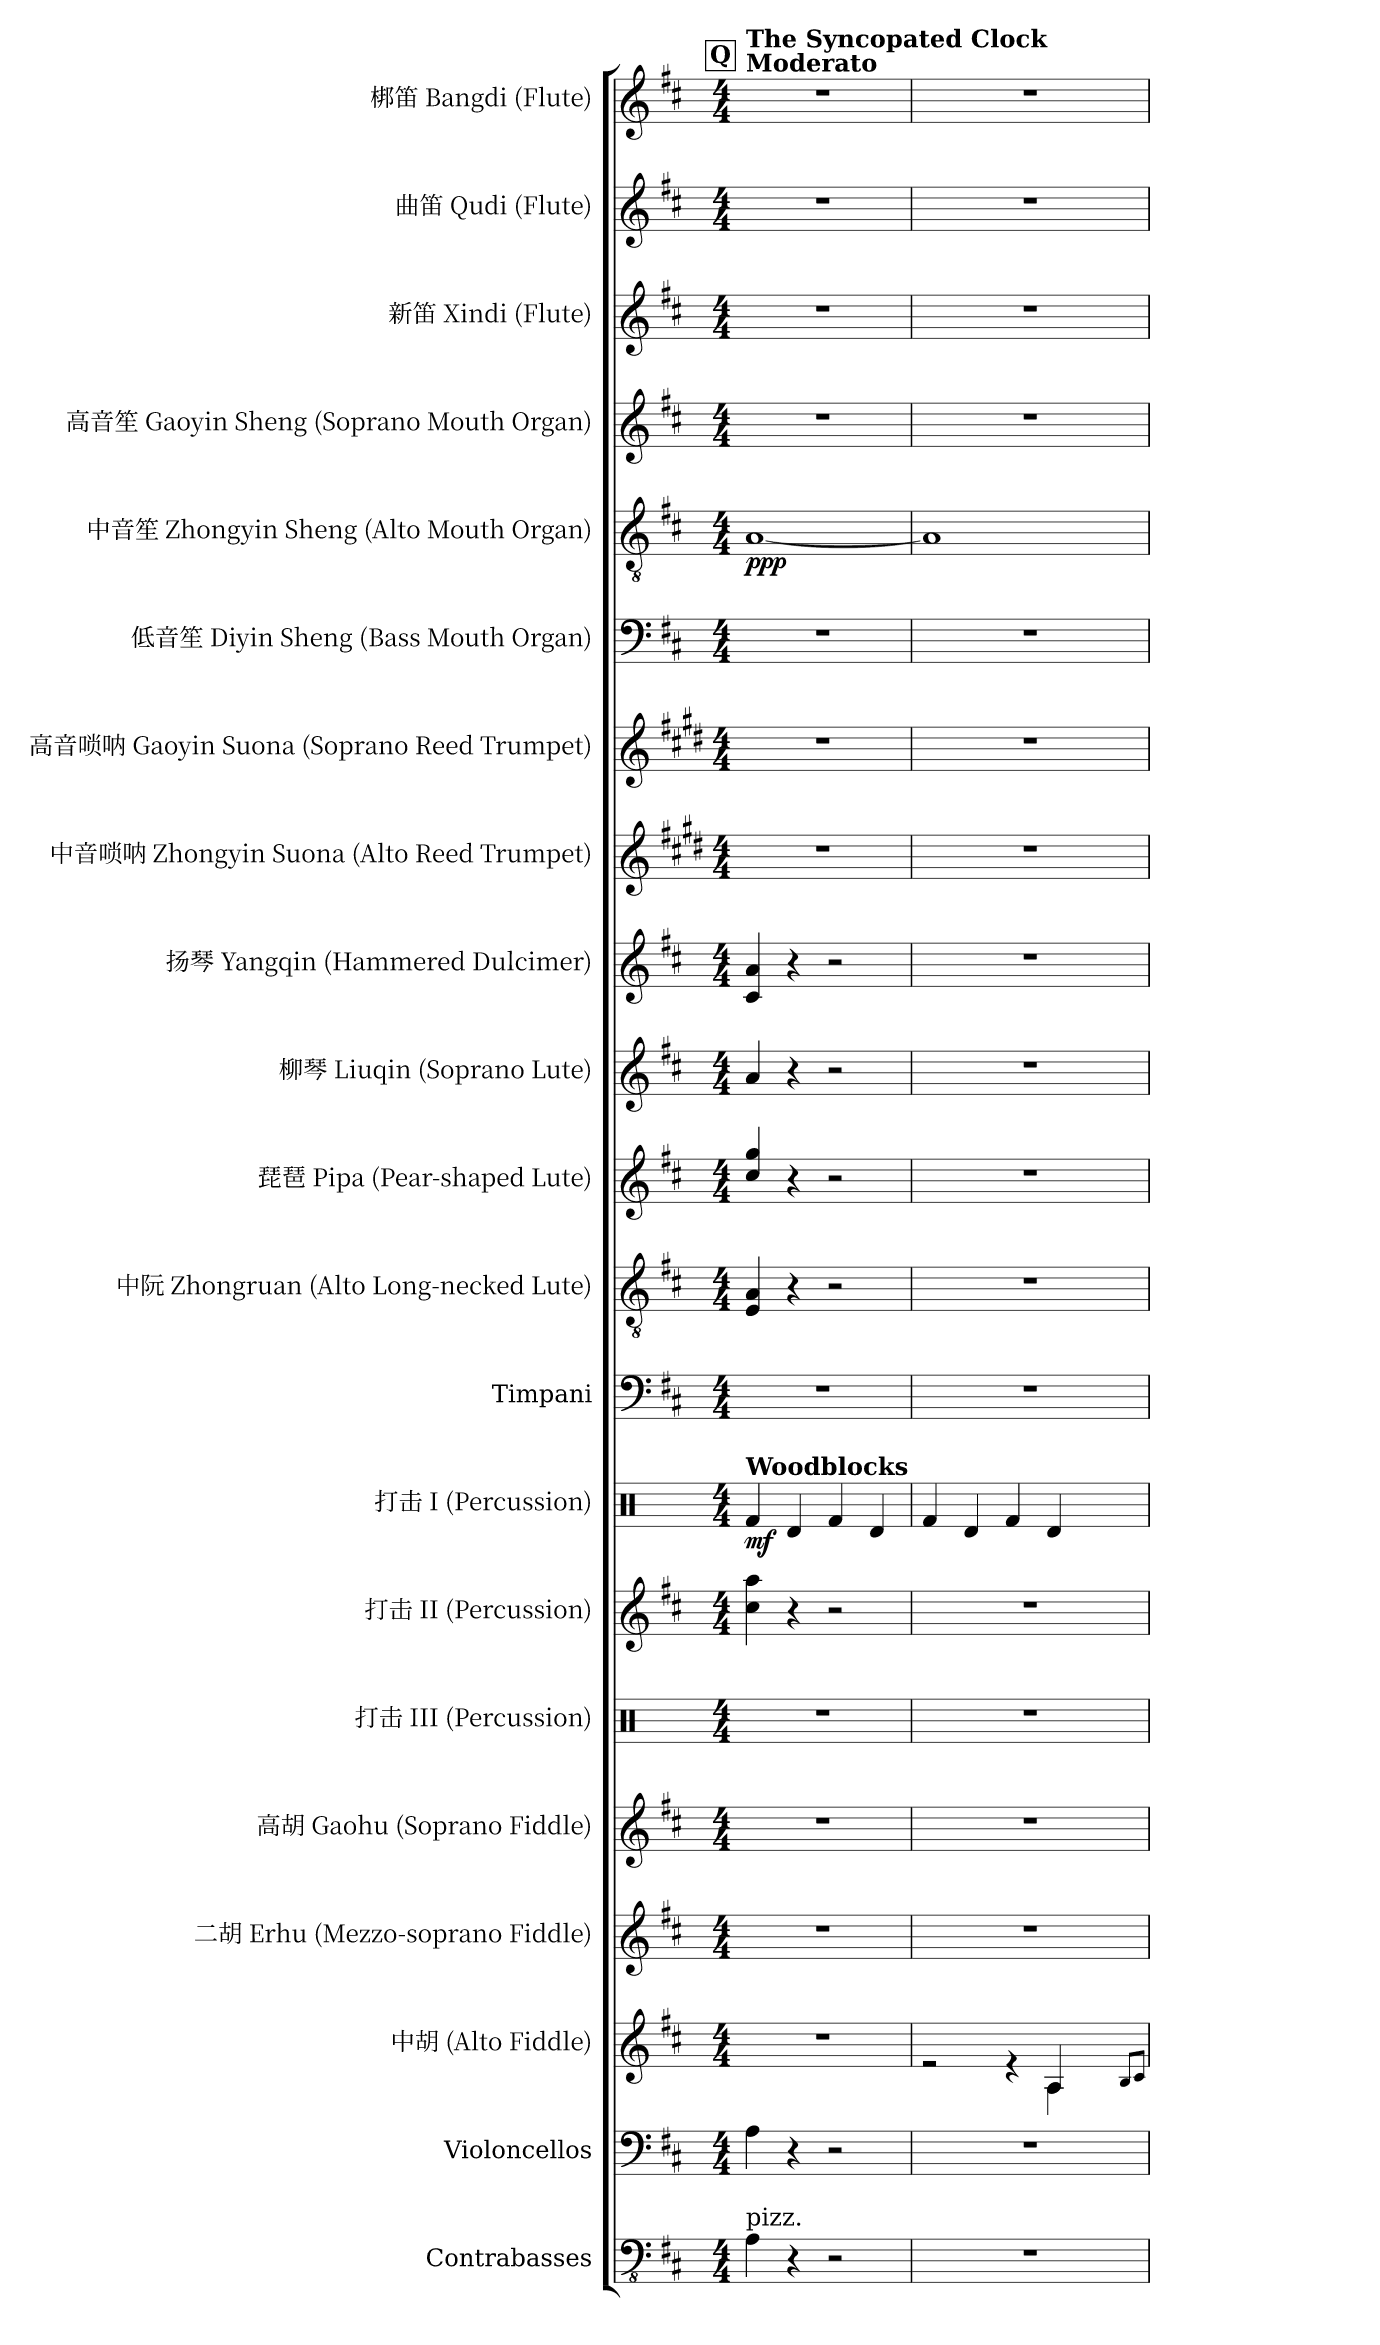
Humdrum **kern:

**kern	**kern	**kern	**dynam	**kern	**kern	**kern	**kern	**kern	**dynam	**kern	**kern	**kern	**kern	**kern	**kern	**kern	**kern	**kern	**dynam	**kern	**kern	**kern	**kern
*part21	*part20	*part19	*part19	*part18	*part17	*part16	*part15	*part14	*part14	*part13	*part12	*part11	*part10	*part9	*part8	*part7	*part6	*part5	*part5	*part4	*part3	*part2	*part1
*staff21	*staff20	*staff19	*staff19	*staff18	*staff17	*staff16	*staff15	*staff14	*staff14	*staff13	*staff12	*staff11	*staff10	*staff9	*staff8	*staff7	*staff6	*staff5	*staff5	*staff4	*staff3	*staff2	*staff1
*I"Contrabasses	*I"Violoncellos	*I"中胡 (Alto Fiddle)	*	*I"二胡 Erhu (Mezzo-soprano Fiddle)	*I"高胡 Gaohu (Soprano Fiddle)	*I"打击 III (Percussion)	*I"打击 II (Percussion)	*I"打击 I (Percussion)	*	*I"Timpani	*I"中阮 Zhongruan (Alto Long-necked Lute)	*I"琵琶 Pipa (Pear-shaped Lute)	*I"柳琴 Liuqin (Soprano Lute)	*I"扬琴 Yangqin  (Hammered Dulcimer)	*I"中音唢呐 Zhongyin Suona (Alto Reed Trumpet)	*I"高音唢呐 Gaoyin Suona (Soprano Reed Trumpet)	*I"低音笙 Diyin Sheng (Bass Mouth Organ)	*I"中音笙 Zhongyin Sheng (Alto Mouth Organ)	*	*I"高音笙 Gaoyin Sheng (Soprano Mouth Organ)	*I"新笛 Xindi (Flute)	*I"曲笛 Qudi (Flute)	*I"梆笛 Bangdi (Flute)
*I'Cbs.	*I'Vcs.	*	*	*	*	*I'打击 III	*I'打击 II	*I'打击 I	*	*I'Timp.	*	*	*	*	*	*	*	*	*	*	*	*	*
*clefFv4	*clefF4	*clefG2	*	*clefG2	*clefG2	*clefX	*clefG2	*clefX	*	*clefF4	*clefGv2	*clefG2	*clefG2	*clefG2	*clefG2	*clefG2	*clefF4	*clefGv2	*	*clefG2	*clefG2	*clefG2	*clefG2
*	*	*	*	*	*	*	*	*	*	*	*	*ITrd7c12	*	*	*ITrd1c2	*ITrd1c2	*	*	*	*	*	*	*
*k[f#c#]	*k[f#c#]	*k[f#c#]	*	*k[f#c#]	*k[f#c#]	*k[]	*k[f#c#]	*k[]	*	*k[f#c#]	*k[f#c#]	*k[f#c#]	*k[f#c#]	*k[f#c#]	*k[f#c#]	*k[f#c#]	*k[f#c#]	*k[f#c#]	*	*k[f#c#]	*k[f#c#]	*k[f#c#]	*k[f#c#]
*M4/4	*M4/4	*M4/4	*	*M4/4	*M4/4	*M4/4	*M4/4	*M4/4	*	*M4/4	*M4/4	*M4/4	*M4/4	*M4/4	*M4/4	*M4/4	*M4/4	*M4/4	*	*M4/4	*M4/4	*M4/4	*M4/4
*MM132	*MM132	*MM132	*	*MM132	*MM132	*MM132	*MM132	*MM132	*	*MM132	*MM132	*MM132	*MM132	*MM132	*MM132	*MM132	*MM132	*MM132	*	*MM132	*MM132	*MM132	*MM132
!!LO:REH:place=s1:a:B:fs=14:t=Q
=325	=325	=325	=325	=325	=325	=325	=325	=325	=325	=325	=325	=325	=325	=325	=325	=325	=325	=325	=325	=325	=325	=325	=325
!	!	!	!	!	!	!	!	!	!	!	!	!	!	!	!	!	!	!	!	!	!	!	!LO:TX:a:B:t=Moderato
!	!	!	!	!	!	!	!	!	!	!	!	!	!	!	!	!	!	!	!	!	!	!	!LO:TX:a:B:t=The Syncopated Clock
!	!	!	!	!	!	!	!	!LO:TX:a:B:t=Woodblocks	!	!	!	!	!	!	!	!	!	!	!	!	!	!	!
!LO:TX:a:t=pizz.	!	!	!	!	!	!	!	!	!	!	!	!	!	!	!	!	!	!	!	!	!	!	!
!	!	!	!	!	!	!	!	!	!LO:DY:b	!	!	!	!	!	!	!	!	!	!LO:DY:b	!	!	!	!
!	!	!	!	!	!	!	!	!	!	!	!	!	!	!	!	!	!	!	!LO:DY:n=1:b	!	!	!	!
4AA\	4A\	1r	.	1r	1r	1r	4cc#\ 4aa\	4Rf/	mf	1r	4E/ 4A/	4c#/ 4g/	4a/	4c#/ 4a/	1r	1r	1r	[1A	p pp	1r	1r	1r	1r
4r	4r	.	.	.	.	.	4r	4Rd/	.	.	4r	4r	4r	4r	.	.	.	.	.	.	.	.	.
2r	2r	.	.	.	.	.	2r	4Rf/	.	.	2r	2r	2r	2r	.	.	.	.	.	.	.	.	.
.	.	.	.	.	.	.	.	4Rd/	.	.	.	.	.	.	.	.	.	.	.	.	.	.	.
=326	=326	=326	=326	=326	=326	=326	=326	=326	=326	=326	=326	=326	=326	=326	=326	=326	=326	=326	=326	=326	=326	=326	=326
*	*	*^	*	*	*	*	*	*	*	*	*	*	*	*	*	*	*	*	*	*	*	*	*
*	*	*	*^	*	*	*	*	*	*	*	*	*	*	*	*	*	*	*	*	*	*	*	*	*
1r	1r	2re	2...ryy	2.ryy	.	1r	1r	1r	1r	4Rf/	.	1r	1r	1r	1r	1r	1r	1r	1r	1A]	.	1r	1r	1r	1r
.	.	.	.	.	.	.	.	.	.	4Rd/	.	.	.	.	.	.	.	.	.	.	.	.	.	.	.
.	.	4re	.	.	.	.	.	.	.	4Rf/	.	.	.	.	.	.	.	.	.	.	.	.	.	.	.
!	!	!	!	!	!LO:DY:b	!	!	!	!	!	!	!	!	!	!	!	!	!	!	!	!	!	!	!	!
!	!	!	!	!	!LO:DY:n=1:b	!	!	!	!	!	!	!	!	!	!	!	!	!	!	!	!	!	!	!	!
.	.	4A/	.	4A\	mp mf	.	.	.	.	4Rd/	.	.	.	.	.	.	.	.	.	.	.	.	.	.	.
.	.	.	32B\LLLyy	.	.	.	.	.	.	.	.	.	.	.	.	.	.	.	.	.	.	.	.	.	.
.	.	.	32c#\JJJyy	.	.	.	.	.	.	.	.	.	.	.	.	.	.	.	.	.	.	.	.	.	.
*	*	*v	*v	*v	*	*	*	*	*	*	*	*	*	*	*	*	*	*	*	*	*	*	*	*	*
.	.	8qB/L	.	.	.	.	.	.	.	.	.	.	.	.	.	.	.	.	.	.	.	.	.
.	.	8qc#/J	.	.	.	.	.	.	.	.	.	.	.	.	.	.	.	.	.	.	.	.	.
=	=	=	=	=	=	=	=	=	=	=	=	=	=	=	=	=	=	=	=	=	=	=	=
*-	*-	*-	*-	*-	*-	*-	*-	*-	*-	*-	*-	*-	*-	*-	*-	*-	*-	*-	*-	*-	*-	*-	*-
